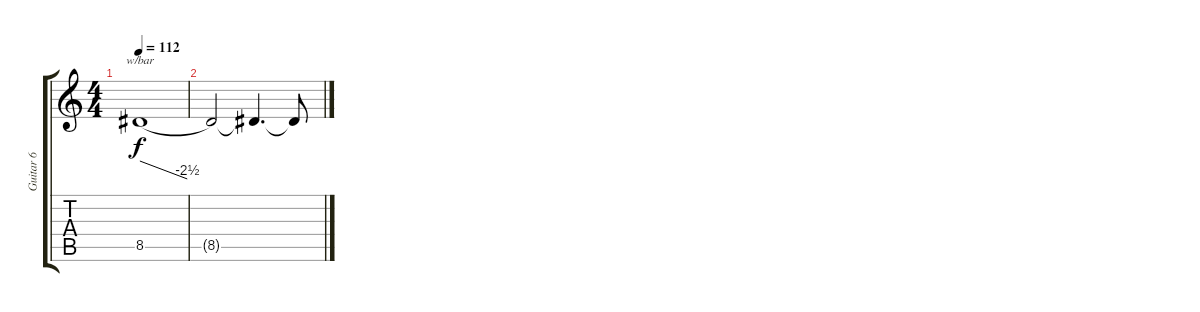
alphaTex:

\track ("Guitar 6" "Guitar 6") {instrument overdrivenguitar}
\staff {score tabs}
\tuning (D4 A3 F3 C3 G2 C2) {hide}
\ts (4 4)
\tempo 112
\clef g2
\ks c
8.5{t}.1{tbe (dive default 0 0 60 -10) dy f} |
8.5{t}.2 8.5{t}.4{d} 8.5{t}.8
